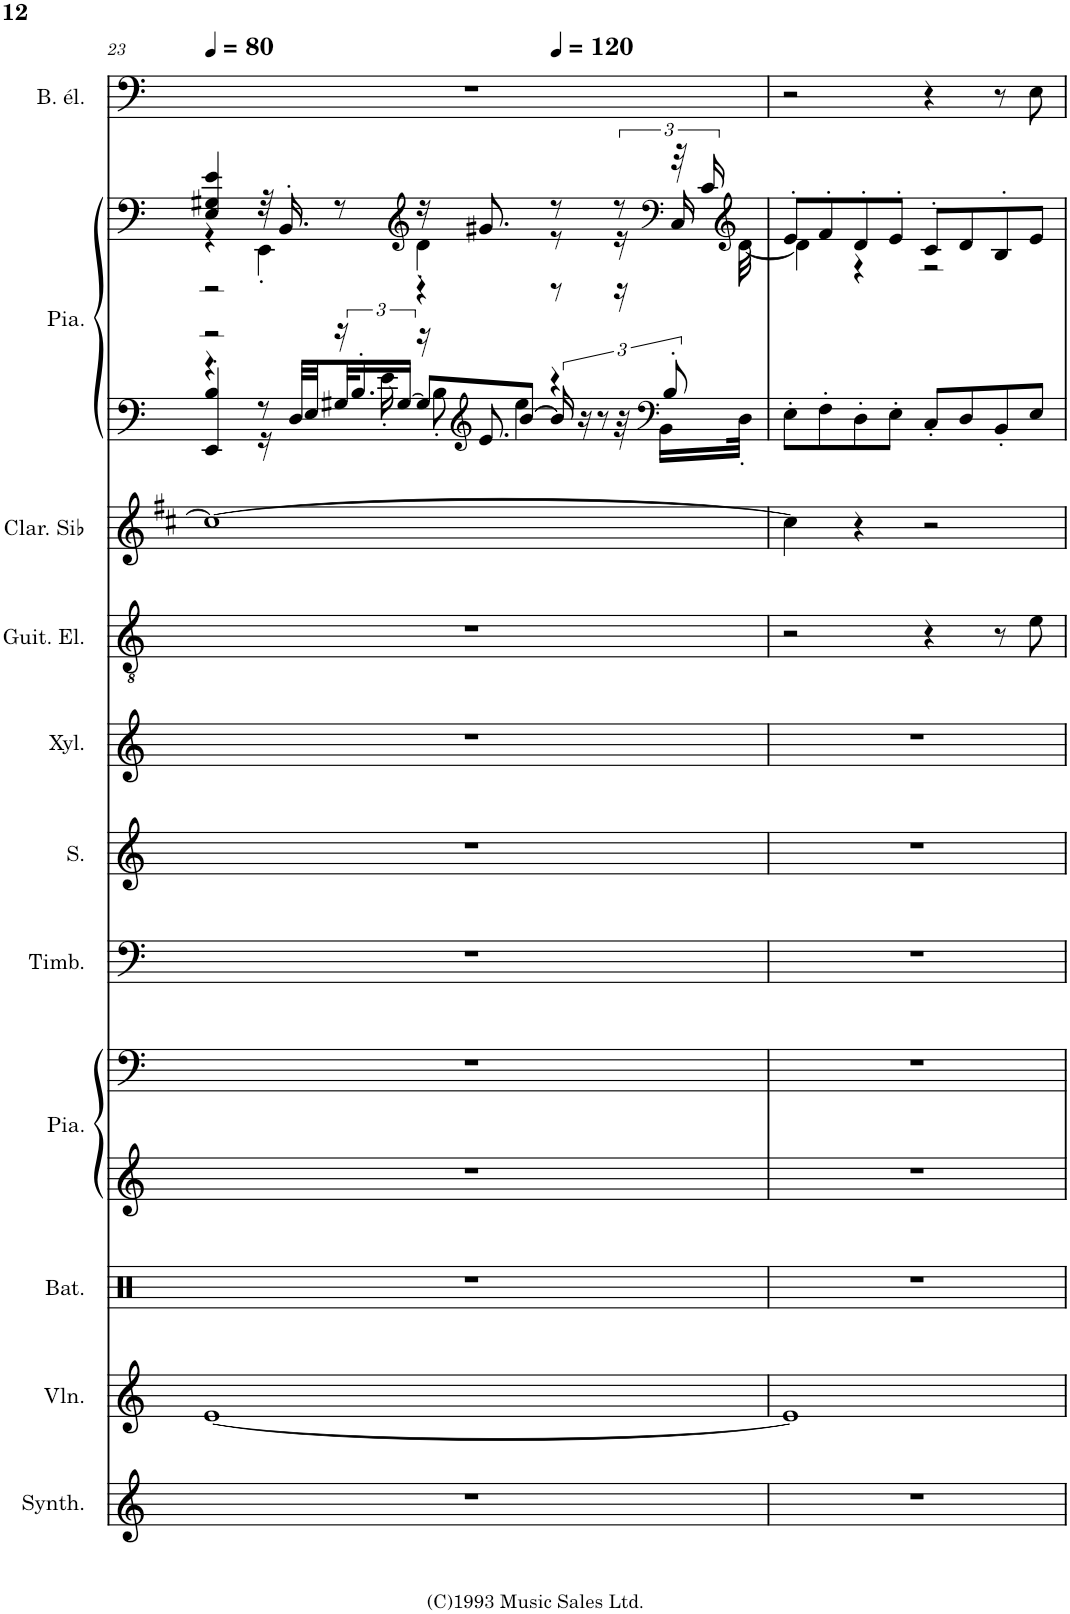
**kern	**kern	**kern	**kern	**kern	**kern	**kern	**kern	**kern	**kern	**kern	**kern	**kern
*part11	*part10	*part9	*part8	*part8	*part7	*part6	*part5	*part4	*part3	*part2	*part2	*part1
*staff13	*staff12	*staff11	*staff10	*staff9	*staff8	*staff7	*staff6	*staff5	*staff4	*staff3	*staff2	*staff1
*I"Synthétiseur d'effets	*I"Violon	*I"Batterie	*I"Piano	*	*I"Timbales	*I"Soprano	*I"Xylophone	*I"Guitare électrique	*I"Clarinette en Sib	*I"Piano	*	*I"Basse électrique, Money Money
*I'Synth.	*I'Vln.	*I'Bat.	*I'Pia.	*	*I'Timb.	*I'S.	*I'Xyl.	*I'Guit. El.	*I'Clar. Sib	*I'Pia.	*	*I'B. él.
!!LO:PB:g=z
*clefG2	*clefG2	*clefX	*clefG2	*clefF4	*clefF4	*clefG2	*clefG2	*clefGv2	*clefG2	*clefG2	*clefG2	*clefF4
*	*	*	*	*	*	*	*Trd-7c-12	*	*Trd1c2	*	*	*Trd7c12
*k[]	*k[]	*k[]	*k[]	*k[]	*k[]	*k[]	*k[]	*k[]	*k[f#c#]	*k[]	*k[]	*k[]
*M4/4	*M4/4	*M4/4	*M4/4	*M4/4	*M4/4	*M4/4	*M4/4	*M4/4	*M4/4	*M4/4	*M4/4	*M4/4
*MM80	*MM80	*MM80	*MM80	*MM80	*MM80	*MM80	*MM80	*MM80	*MM80	*MM80	*MM80	*MM80
=23	=23	=23	=23	=23	=23	=23	=23	=23	=23	=23	=23	=23
*	*	*	*	*	*	*	*	*	*	*^	*^	*^
*	*	*	*	*	*	*	*	*	*	*	*^	*	*^	*	*
1r	[1e	1r	1r	1r	1r	1r	1r	1r	1cc#_	2r	4r	4EE/' 4B/'	4E/ 4G#X/ 4e/	4r	2r	1r	2.ryy
.	.	.	.	.	.	.	.	.	.	.	8r	16r	32r	4EE'\	.	.	.
.	.	.	.	.	.	.	.	.	.	.	.	.	16.BB'/	.	.	.	.
.	.	.	.	.	.	.	.	.	.	.	.	32D/LLL	.	.	.	.	.
.	.	.	.	.	.	.	.	.	.	.	.	32E/	.	.	.	.	.
.	.	.	.	.	.	.	.	.	.	.	16r	48G#X/J	8r	.	.	.	.
.	.	.	.	.	.	.	.	.	.	.	.	24.B'/	.	.	.	.	.
.	.	.	.	.	.	.	.	.	.	.	16e'\	.	.	.	.	.	.
.	.	.	.	.	.	.	.	.	.	.	.	[24G#/JJ	.	.	.	.	.
*	*	*	*	*	*	*	*	*	*	*	*	*	*clefG2	*	*	*	*
.	.	.	.	.	.	.	.	.	.	16r	8B'\	8G#/L]	16r	4d'\	4r	.	.
*	*	*	*	*	*	*	*	*	*	*clefG2	*	*	*	*	*	*	*
.	.	.	.	.	.	.	.	.	.	8.e/	.	.	8.g#X/	.	.	.	.
.	.	.	.	.	.	.	.	.	.	.	4ee\	[8b/J	.	.	.	.	.
*	*	*	*	*	*	*	*	*	*	*	*	*	*	*	*	*MM120	*
.	.	.	.	.	.	.	.	.	.	4r	.	24b/]	8r	8r	8r	.	4ryy
.	.	.	.	.	.	.	.	.	.	.	.	24r	.	.	.	.	.
.	.	.	.	.	.	.	.	.	.	.	.	12r	.	.	.	.	.
.	.	.	.	.	.	.	.	.	.	.	32r	.	12r	16r	16r	.	.
*	*	*	*	*	*	*	*	*	*	*clefF4	*	*	*	*	*	*	*
.	.	.	.	.	.	.	.	.	.	.	16BB\LL	.	.	.	.	.	.
.	.	.	.	.	.	.	.	.	.	.	.	12B'/	.	.	.	.	.
*	*	*	*	*	*	*	*	*	*	*	*	*	*clefF4	*	*	*	*
.	.	.	.	.	.	.	.	.	.	.	.	.	.	32r	16C/	.	.
.	.	.	.	.	.	.	.	.	.	.	.	.	24c/	.	.	.	.
*	*	*	*	*	*	*	*	*	*	*	*	*	*clefG2	*	*	*	*
.	.	.	.	.	.	.	.	.	.	.	32D'\JJk	.	.	[32d\	.	.	.
*	*	*	*	*	*	*	*	*	*	*v	*v	*v	*	*	*	*v	*v
*	*	*	*	*	*	*	*	*	*	*	*	*v	*v	*
=24	=24	=24	=24	=24	=24	=24	=24	=24	=24	=24	=24	=24	=24
1r	1e]	1r	1r	1r	1r	1r	1r	2r	4cc#\]	8E'\L	8e'/L	4d\]	2r
.	.	.	.	.	.	.	.	.	.	8F'\	8f'/	.	.
.	.	.	.	.	.	.	.	.	4r	8D'\	8d'/	4r	.
.	.	.	.	.	.	.	.	.	.	8E'\J	8e'/J	.	.
.	.	.	.	.	.	.	.	4r	2r	8C'/L	8c'/L	2r	4r
.	.	.	.	.	.	.	.	.	.	8D/	8d/	.	.
.	.	.	.	.	.	.	.	8r	.	8BB'/	8B'/	.	8r
.	.	.	.	.	.	.	.	8e\	.	8E/J	8e/J	.	8E\
*	*	*	*	*	*	*	*	*	*	*	*v	*v	*
=	=	=	=	=	=	=	=	=	=	=	=	=
*-	*-	*-	*-	*-	*-	*-	*-	*-	*-	*-	*-	*-
